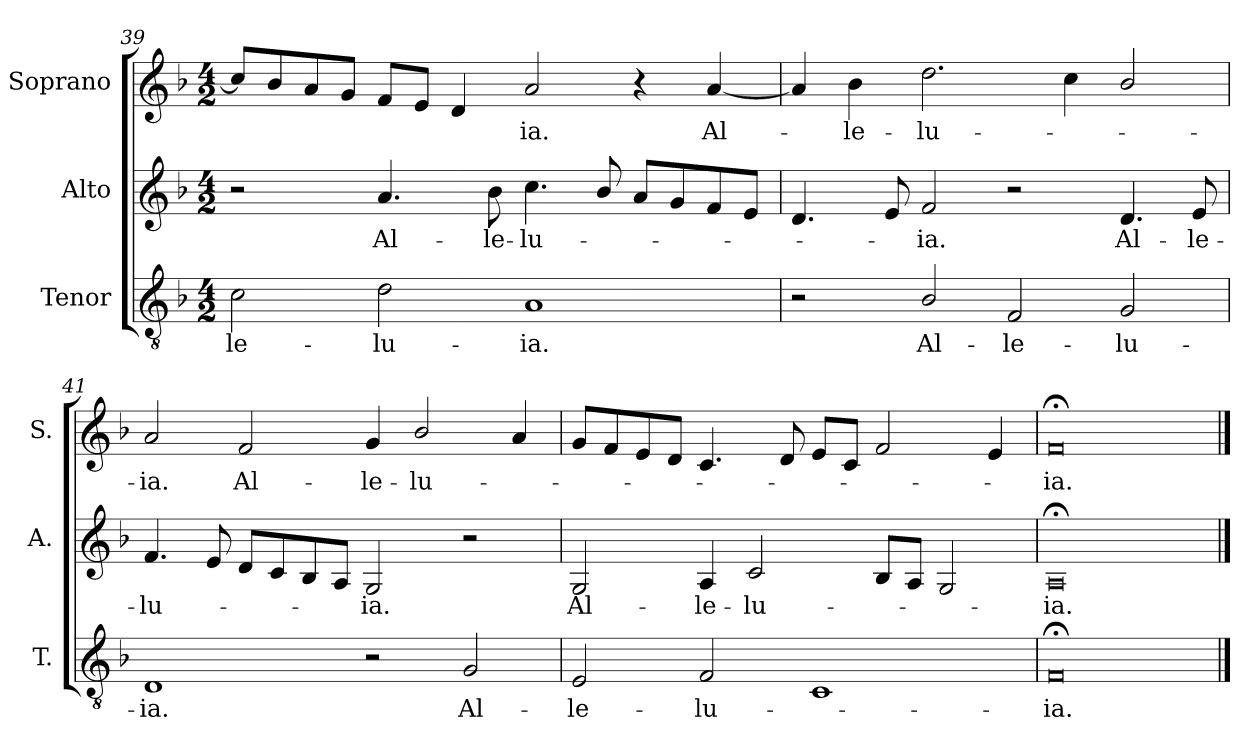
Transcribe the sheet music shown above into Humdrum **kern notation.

**kern	**text	**kern	**text	**kern	**text
*part3	*part3	*part2	*part2	*part1	*part1
*staff3	*staff3	*staff2	*staff2	*staff1	*staff1
*I"Tenor	*	*I"Alto	*	*I"Soprano	*
*I'T.	*	*I'A.	*	*I'S.	*
*clefGv2	*	*clefG2	*	*clefG2	*
*ITrd7c12	*	*	*	*	*
*k[b-]	*	*k[b-]	*	*k[b-]	*
*F:	*	*F:	*	*F:	*
*M4/2	*	*M4/2	*	*M4/2	*
=39	=39	=39	=39	=39	=39
!	!LO:LY:b:color=#000000	!	!	!	!
2Ci\	-le-	2r	.	8cci/L]	.
.	.	.	.	8b-i/	.
.	.	.	.	8ai/	.
.	.	.	.	8gi/J	.
!	!LO:LY:b:color=#000000	!	!	!	!
!	!	!	!LO:LY:b:color=#000000	!	!
2Di\	-lu-	4.ai/	Al-	8fi/L	.
.	.	.	.	8ei/J	.
.	.	.	.	4di/	.
!	!	!	!LO:LY:b:color=#000000	!	!
.	.	8b-i\	-le-	.	.
!	!LO:LY:b:color=#000000	!	!	!	!
!	!	!	!LO:LY:b:color=#000000	!	!
!	!	!	!	!	!LO:LY:b:color=#000000
1AAi	-ia.	4.cci\	-lu-	2ai/	-ia.
.	.	8b-i/	.	.	.
.	.	8ai/L	.	4r	.
.	.	8gi/	.	.	.
!	!	!	!	!	!LO:LY:b:color=#000000
.	.	8fi/	.	[4ai/	Al-
.	.	8ei/J	.	.	.
=40	=40	=40	=40	=40	=40
2r	.	4.di/	.	4ai/]	.
!	!	!	!	!	!LO:LY:b:color=#000000
.	.	.	.	4b-i\	-le-
.	.	8ei/	.	.	.
!	!LO:LY:b:color=#000000	!	!	!	!
!	!	!	!LO:LY:b:color=#000000	!	!
!	!	!	!	!	!LO:LY:b:color=#000000
2BB-i/	Al-	2fi/	-ia.	2.ddi\	-lu-
!	!LO:LY:b:color=#000000	!	!	!	!
2FFi/	-le-	2r	.	.	.
.	.	.	.	4cci\	.
!	!LO:LY:b:color=#000000	!	!	!	!
!	!	!	!LO:LY:b:color=#000000	!	!
2GGi/	-lu-	4.di/	Al-	2b-i/	.
!	!	!	!LO:LY:b:color=#000000	!	!
.	.	8ei/	-le-	.	.
!!LO:LB:g=z
=41	=41	=41	=41	=41	=41
!	!LO:LY:b:color=#000000	!	!	!	!
!	!	!	!LO:LY:b:color=#000000	!	!
!	!	!	!	!	!LO:LY:b:color=#000000
1DDi	-ia.	4.fi/	-lu-	2ai/	-ia.
.	.	8ei/	.	.	.
!	!	!	!	!	!LO:LY:b:color=#000000
.	.	8di/L	.	2fi/	Al-
.	.	8ci/	.	.	.
.	.	8B-i/	.	.	.
.	.	8Ai/J	.	.	.
!	!	!	!LO:LY:b:color=#000000	!	!
!	!	!	!	!	!LO:LY:b:color=#000000
2r	.	2Gi/	-ia.	4gi/	-le-
!	!	!	!	!	!LO:LY:b:color=#000000
.	.	.	.	2b-i/	-lu-
!	!LO:LY:b:color=#000000	!	!	!	!
2GGi/	Al-	2r	.	.	.
.	.	.	.	4ai/	.
=42	=42	=42	=42	=42	=42
!	!LO:LY:b:color=#000000	!	!	!	!
!	!	!	!LO:LY:b:color=#000000	!	!
2EEi/	-le-	2Gi/	Al-	8gi/L	.
.	.	.	.	8fi/	.
.	.	.	.	8ei/	.
.	.	.	.	8di/J	.
!	!LO:LY:b:color=#000000	!	!	!	!
!	!	!	!LO:LY:b:color=#000000	!	!
2FFi/	-lu-	4Ai/	-le-	4.ci/	.
!	!	!	!LO:LY:b:color=#000000	!	!
.	.	2ci/	-lu-	.	.
.	.	.	.	8di/	.
1CCi	.	.	.	8ei/L	.
.	.	.	.	8ci/J	.
.	.	8B-i/L	.	2fi/	.
.	.	8Ai/J	.	.	.
.	.	2Gi/	.	.	.
.	.	.	.	4ei/	.
=43	=43	=43	=43	=43	=43
!	!LO:LY:b:color=#000000	!	!	!	!
!	!	!	!LO:LY:b:color=#000000	!	!
!	!	!	!	!	!LO:LY:b:color=#000000
0FF;i	-ia.	0A;i	-ia.	0f;i	-ia.
==	==	==	==	==	==
*-	*-	*-	*-	*-	*-
